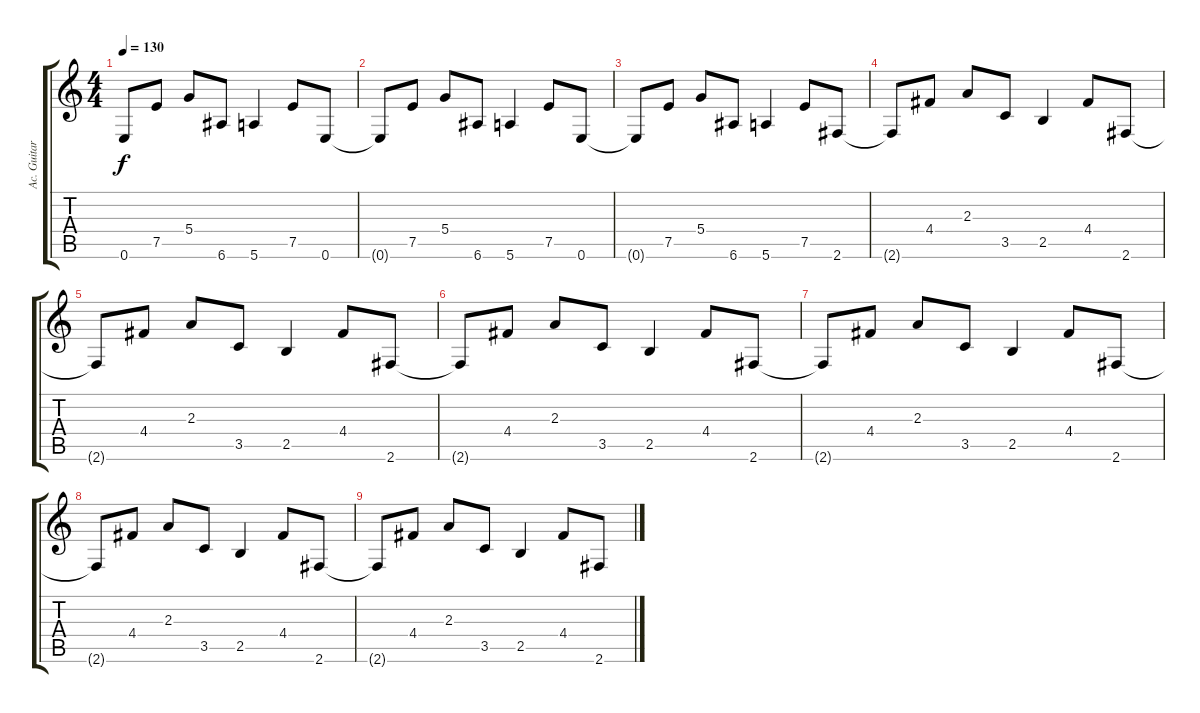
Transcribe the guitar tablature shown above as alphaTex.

\track ("Ac. Guitar" "Ac. Guitar") {instrument acousticguitarsteel}
\staff {score tabs}
\tuning (E4 B3 G3 D3 A2 E2) {hide}
\ts (4 4)
\tempo 130
\clef g2
\ks c
0.6{t}.8{dy f} 7.5.8 5.4.8 6.6.8 5.6.4 7.5.8 0.6.8 |
0.6{t}.8 7.5.8 5.4.8 6.6.8 5.6.4 7.5.8 0.6.8 |
0.6{t}.8 7.5.8 5.4.8 6.6.8 5.6.4 7.5.8 2.6.8 |
2.6{t}.8 4.4.8 2.3.8 3.5.8 2.5.4 4.4.8 2.6.8 |
2.6{t}.8 4.4.8 2.3.8 3.5.8 2.5.4 4.4.8 2.6.8 |
2.6{t}.8 4.4.8 2.3.8 3.5.8 2.5.4 4.4.8 2.6.8 |
2.6{t}.8 4.4.8 2.3.8 3.5.8 2.5.4 4.4.8 2.6.8 |
2.6{t}.8 4.4.8 2.3.8 3.5.8 2.5.4 4.4.8 2.6.8 |
2.6{t}.8 4.4.8 2.3.8 3.5.8 2.5.4 4.4.8 2.6.8
